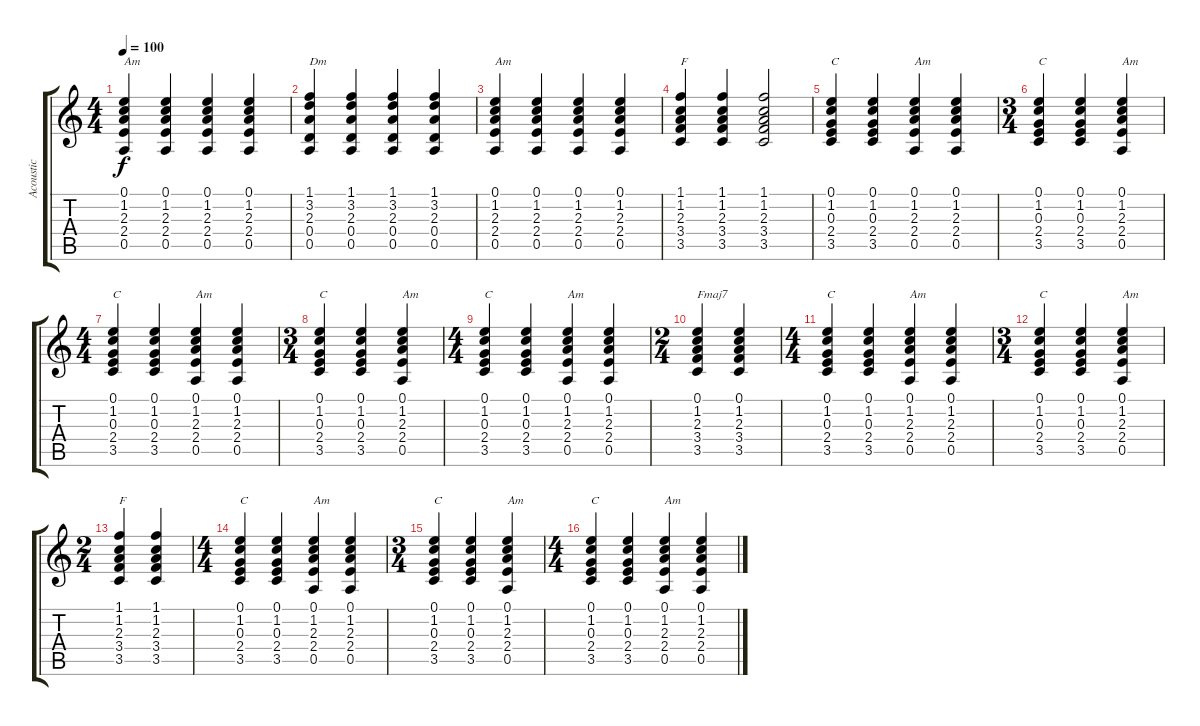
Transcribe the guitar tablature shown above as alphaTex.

\track ("Acoustic" "Acoustic") {instrument acousticguitarsteel}
\staff {score tabs}
\tuning (E4 B3 G3 D3 A2 E2) {hide}
\ts (4 4)
\tempo 100
\clef g2
\ks c
(0.1 1.2 2.3 2.4 0.5).4{txt "Am" dy f} (0.1 1.2 2.3 2.4 0.5).4 (0.1 1.2 2.3 2.4 0.5).4 (0.1 1.2 2.3 2.4 0.5).4 |
(1.1 3.2 2.3 0.4 0.5).4{txt "Dm"} (1.1 3.2 2.3 0.4 0.5).4 (1.1 3.2 2.3 0.4 0.5).4 (1.1 3.2 2.3 0.4 0.5).4 |
(0.1 1.2 2.3 2.4 0.5).4{txt "Am"} (0.1 1.2 2.3 2.4 0.5).4 (0.1 1.2 2.3 2.4 0.5).4 (0.1 1.2 2.3 2.4 0.5).4 |
(1.1 1.2 2.3 3.4 3.5).4{txt "F"} (1.1 1.2 2.3 3.4 3.5).4 (1.1 1.2 2.3 3.4 3.5).2 |
(0.1 1.2 0.3 2.4 3.5).4{txt "C"} (0.1 1.2 0.3 2.4 3.5).4 (0.1 1.2 2.3 2.4 0.5).4{txt "Am"} (0.1 1.2 2.3 2.4 0.5).4 |
\ts (3 4)
(0.1 1.2 0.3 2.4 3.5).4{txt "C"} (0.1 1.2 0.3 2.4 3.5).4 (0.1 1.2 2.3 2.4 0.5).4{txt "Am"} |
\ts (4 4)
(0.1 1.2 0.3 2.4 3.5).4{txt "C"} (0.1 1.2 0.3 2.4 3.5).4 (0.1 1.2 2.3 2.4 0.5).4{txt "Am"} (0.1 1.2 2.3 2.4 0.5).4 |
\ts (3 4)
(0.1 1.2 0.3 2.4 3.5).4{txt "C"} (0.1 1.2 0.3 2.4 3.5).4 (0.1 1.2 2.3 2.4 0.5).4{txt "Am"} |
\ts (4 4)
(0.1 1.2 0.3 2.4 3.5).4{txt "C"} (0.1 1.2 0.3 2.4 3.5).4 (0.1 1.2 2.3 2.4 0.5).4{txt "Am"} (0.1 1.2 2.3 2.4 0.5).4 |
\ts (2 4)
(0.1 1.2 2.3 3.4 3.5).4{txt "Fmaj7"} (0.1 1.2 2.3 3.4 3.5).4 |
\ts (4 4)
(0.1 1.2 0.3 2.4 3.5).4{txt "C"} (0.1 1.2 0.3 2.4 3.5).4 (0.1 1.2 2.3 2.4 0.5).4{txt "Am"} (0.1 1.2 2.3 2.4 0.5).4 |
\ts (3 4)
(0.1 1.2 0.3 2.4 3.5).4{txt "C"} (0.1 1.2 0.3 2.4 3.5).4 (0.1 1.2 2.3 2.4 0.5).4{txt "Am"} |
\ts (2 4)
(1.1 1.2 2.3 3.4 3.5).4{txt "F"} (1.1 1.2 2.3 3.4 3.5).4 |
\ts (4 4)
(0.1 1.2 0.3 2.4 3.5).4{txt "C"} (0.1 1.2 0.3 2.4 3.5).4 (0.1 1.2 2.3 2.4 0.5).4{txt "Am"} (0.1 1.2 2.3 2.4 0.5).4 |
\ts (3 4)
(0.1 1.2 0.3 2.4 3.5).4{txt "C"} (0.1 1.2 0.3 2.4 3.5).4 (0.1 1.2 2.3 2.4 0.5).4{txt "Am"} |
\ts (4 4)
(0.1 1.2 0.3 2.4 3.5).4{txt "C"} (0.1 1.2 0.3 2.4 3.5).4 (0.1 1.2 2.3 2.4 0.5).4{txt "Am"} (0.1 1.2 2.3 2.4 0.5).4
